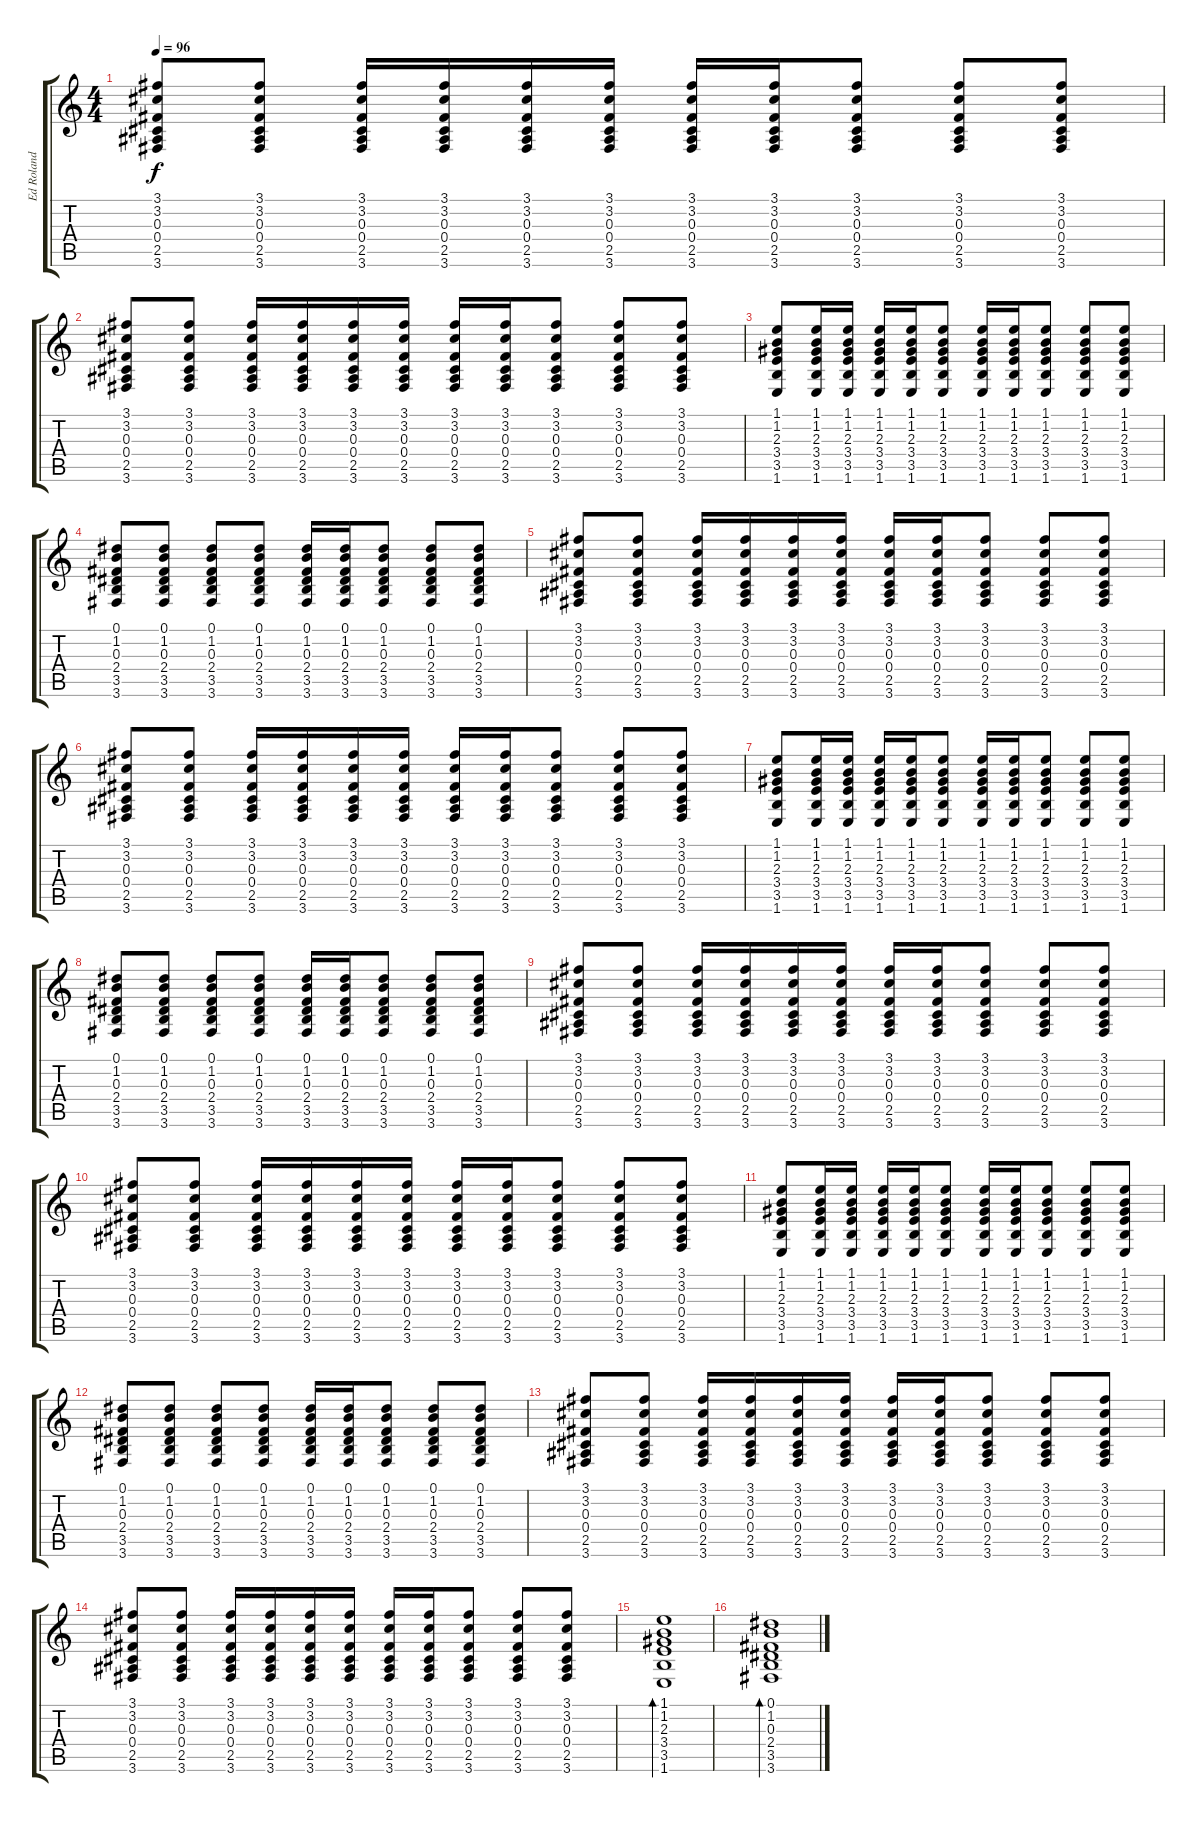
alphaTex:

\track ("Ed Roland" "Ed Roland") {instrument acousticguitarsteel}
\staff {score tabs}
\tuning (Eb4 Bb3 Gb3 Db3 Ab2 Eb2) {hide}
\ts (4 4)
\tempo 96
\clef g2
\ks c
(3.1 3.2 0.3 0.4 2.5 3.6).8{dy f} (3.1 3.2 0.3 0.4 2.5 3.6).8 (3.1 3.2 0.3 0.4 2.5 3.6).16 (3.1 3.2 0.3 0.4 2.5 3.6).16 (3.1 3.2 0.3 0.4 2.5 3.6).16 (3.1 3.2 0.3 0.4 2.5 3.6).16 (3.1 3.2 0.3 0.4 2.5 3.6).16 (3.1 3.2 0.3 0.4 2.5 3.6).16 (3.1 3.2 0.3 0.4 2.5 3.6).8 (3.1 3.2 0.3 0.4 2.5 3.6).8 (3.1 3.2 0.3 0.4 2.5 3.6).8 |
(3.1 3.2 0.3 0.4 2.5 3.6).8 (3.1 3.2 0.3 0.4 2.5 3.6).8 (3.1 3.2 0.3 0.4 2.5 3.6).16 (3.1 3.2 0.3 0.4 2.5 3.6).16 (3.1 3.2 0.3 0.4 2.5 3.6).16 (3.1 3.2 0.3 0.4 2.5 3.6).16 (3.1 3.2 0.3 0.4 2.5 3.6).16 (3.1 3.2 0.3 0.4 2.5 3.6).16 (3.1 3.2 0.3 0.4 2.5 3.6).8 (3.1 3.2 0.3 0.4 2.5 3.6).8 (3.1 3.2 0.3 0.4 2.5 3.6).8 |
(1.1 1.2 2.3 3.4 3.5 1.6).8 (1.1 1.2 2.3 3.4 3.5 1.6).16 (1.1 1.2 2.3 3.4 3.5 1.6).16 (1.1 1.2 2.3 3.4 3.5 1.6).16 (1.1 1.2 2.3 3.4 3.5 1.6).16 (1.1 1.2 2.3 3.4 3.5 1.6).8 (1.1 1.2 2.3 3.4 3.5 1.6).16 (1.1 1.2 2.3 3.4 3.5 1.6).16 (1.1 1.2 2.3 3.4 3.5 1.6).8 (1.1 1.2 2.3 3.4 3.5 1.6).8 (1.1 1.2 2.3 3.4 3.5 1.6).8 |
(0.1 1.2 0.3 2.4 3.5 3.6).8 (0.1 1.2 0.3 2.4 3.5 3.6).8 (0.1 1.2 0.3 2.4 3.5 3.6).8 (0.1 1.2 0.3 2.4 3.5 3.6).8 (0.1 1.2 0.3 2.4 3.5 3.6).16 (0.1 1.2 0.3 2.4 3.5 3.6).16 (0.1 1.2 0.3 2.4 3.5 3.6).8 (0.1 1.2 0.3 2.4 3.5 3.6).8 (0.1 1.2 0.3 2.4 3.5 3.6).8 |
(3.1 3.2 0.3 0.4 2.5 3.6).8 (3.1 3.2 0.3 0.4 2.5 3.6).8 (3.1 3.2 0.3 0.4 2.5 3.6).16 (3.1 3.2 0.3 0.4 2.5 3.6).16 (3.1 3.2 0.3 0.4 2.5 3.6).16 (3.1 3.2 0.3 0.4 2.5 3.6).16 (3.1 3.2 0.3 0.4 2.5 3.6).16 (3.1 3.2 0.3 0.4 2.5 3.6).16 (3.1 3.2 0.3 0.4 2.5 3.6).8 (3.1 3.2 0.3 0.4 2.5 3.6).8 (3.1 3.2 0.3 0.4 2.5 3.6).8 |
(3.1 3.2 0.3 0.4 2.5 3.6).8 (3.1 3.2 0.3 0.4 2.5 3.6).8 (3.1 3.2 0.3 0.4 2.5 3.6).16 (3.1 3.2 0.3 0.4 2.5 3.6).16 (3.1 3.2 0.3 0.4 2.5 3.6).16 (3.1 3.2 0.3 0.4 2.5 3.6).16 (3.1 3.2 0.3 0.4 2.5 3.6).16 (3.1 3.2 0.3 0.4 2.5 3.6).16 (3.1 3.2 0.3 0.4 2.5 3.6).8 (3.1 3.2 0.3 0.4 2.5 3.6).8 (3.1 3.2 0.3 0.4 2.5 3.6).8 |
(1.1 1.2 2.3 3.4 3.5 1.6).8 (1.1 1.2 2.3 3.4 3.5 1.6).16 (1.1 1.2 2.3 3.4 3.5 1.6).16 (1.1 1.2 2.3 3.4 3.5 1.6).16 (1.1 1.2 2.3 3.4 3.5 1.6).16 (1.1 1.2 2.3 3.4 3.5 1.6).8 (1.1 1.2 2.3 3.4 3.5 1.6).16 (1.1 1.2 2.3 3.4 3.5 1.6).16 (1.1 1.2 2.3 3.4 3.5 1.6).8 (1.1 1.2 2.3 3.4 3.5 1.6).8 (1.1 1.2 2.3 3.4 3.5 1.6).8 |
(0.1 1.2 0.3 2.4 3.5 3.6).8 (0.1 1.2 0.3 2.4 3.5 3.6).8 (0.1 1.2 0.3 2.4 3.5 3.6).8 (0.1 1.2 0.3 2.4 3.5 3.6).8 (0.1 1.2 0.3 2.4 3.5 3.6).16 (0.1 1.2 0.3 2.4 3.5 3.6).16 (0.1 1.2 0.3 2.4 3.5 3.6).8 (0.1 1.2 0.3 2.4 3.5 3.6).8 (0.1 1.2 0.3 2.4 3.5 3.6).8 |
(3.1 3.2 0.3 0.4 2.5 3.6).8 (3.1 3.2 0.3 0.4 2.5 3.6).8 (3.1 3.2 0.3 0.4 2.5 3.6).16 (3.1 3.2 0.3 0.4 2.5 3.6).16 (3.1 3.2 0.3 0.4 2.5 3.6).16 (3.1 3.2 0.3 0.4 2.5 3.6).16 (3.1 3.2 0.3 0.4 2.5 3.6).16 (3.1 3.2 0.3 0.4 2.5 3.6).16 (3.1 3.2 0.3 0.4 2.5 3.6).8 (3.1 3.2 0.3 0.4 2.5 3.6).8 (3.1 3.2 0.3 0.4 2.5 3.6).8 |
(3.1 3.2 0.3 0.4 2.5 3.6).8 (3.1 3.2 0.3 0.4 2.5 3.6).8 (3.1 3.2 0.3 0.4 2.5 3.6).16 (3.1 3.2 0.3 0.4 2.5 3.6).16 (3.1 3.2 0.3 0.4 2.5 3.6).16 (3.1 3.2 0.3 0.4 2.5 3.6).16 (3.1 3.2 0.3 0.4 2.5 3.6).16 (3.1 3.2 0.3 0.4 2.5 3.6).16 (3.1 3.2 0.3 0.4 2.5 3.6).8 (3.1 3.2 0.3 0.4 2.5 3.6).8 (3.1 3.2 0.3 0.4 2.5 3.6).8 |
(1.1 1.2 2.3 3.4 3.5 1.6).8 (1.1 1.2 2.3 3.4 3.5 1.6).16 (1.1 1.2 2.3 3.4 3.5 1.6).16 (1.1 1.2 2.3 3.4 3.5 1.6).16 (1.1 1.2 2.3 3.4 3.5 1.6).16 (1.1 1.2 2.3 3.4 3.5 1.6).8 (1.1 1.2 2.3 3.4 3.5 1.6).16 (1.1 1.2 2.3 3.4 3.5 1.6).16 (1.1 1.2 2.3 3.4 3.5 1.6).8 (1.1 1.2 2.3 3.4 3.5 1.6).8 (1.1 1.2 2.3 3.4 3.5 1.6).8 |
(0.1 1.2 0.3 2.4 3.5 3.6).8 (0.1 1.2 0.3 2.4 3.5 3.6).8 (0.1 1.2 0.3 2.4 3.5 3.6).8 (0.1 1.2 0.3 2.4 3.5 3.6).8 (0.1 1.2 0.3 2.4 3.5 3.6).16 (0.1 1.2 0.3 2.4 3.5 3.6).16 (0.1 1.2 0.3 2.4 3.5 3.6).8 (0.1 1.2 0.3 2.4 3.5 3.6).8 (0.1 1.2 0.3 2.4 3.5 3.6).8 |
(3.1 3.2 0.3 0.4 2.5 3.6).8 (3.1 3.2 0.3 0.4 2.5 3.6).8 (3.1 3.2 0.3 0.4 2.5 3.6).16 (3.1 3.2 0.3 0.4 2.5 3.6).16 (3.1 3.2 0.3 0.4 2.5 3.6).16 (3.1 3.2 0.3 0.4 2.5 3.6).16 (3.1 3.2 0.3 0.4 2.5 3.6).16 (3.1 3.2 0.3 0.4 2.5 3.6).16 (3.1 3.2 0.3 0.4 2.5 3.6).8 (3.1 3.2 0.3 0.4 2.5 3.6).8 (3.1 3.2 0.3 0.4 2.5 3.6).8 |
(3.1 3.2 0.3 0.4 2.5 3.6).8 (3.1 3.2 0.3 0.4 2.5 3.6).8 (3.1 3.2 0.3 0.4 2.5 3.6).16 (3.1 3.2 0.3 0.4 2.5 3.6).16 (3.1 3.2 0.3 0.4 2.5 3.6).16 (3.1 3.2 0.3 0.4 2.5 3.6).16 (3.1 3.2 0.3 0.4 2.5 3.6).16 (3.1 3.2 0.3 0.4 2.5 3.6).16 (3.1 3.2 0.3 0.4 2.5 3.6).8 (3.1 3.2 0.3 0.4 2.5 3.6).8 (3.1 3.2 0.3 0.4 2.5 3.6).8 |
(1.1 1.2 2.3 3.4 3.5 1.6).1{bd 60} |
(0.1 1.2 0.3 2.4 3.5 3.6).1{bd 60}
